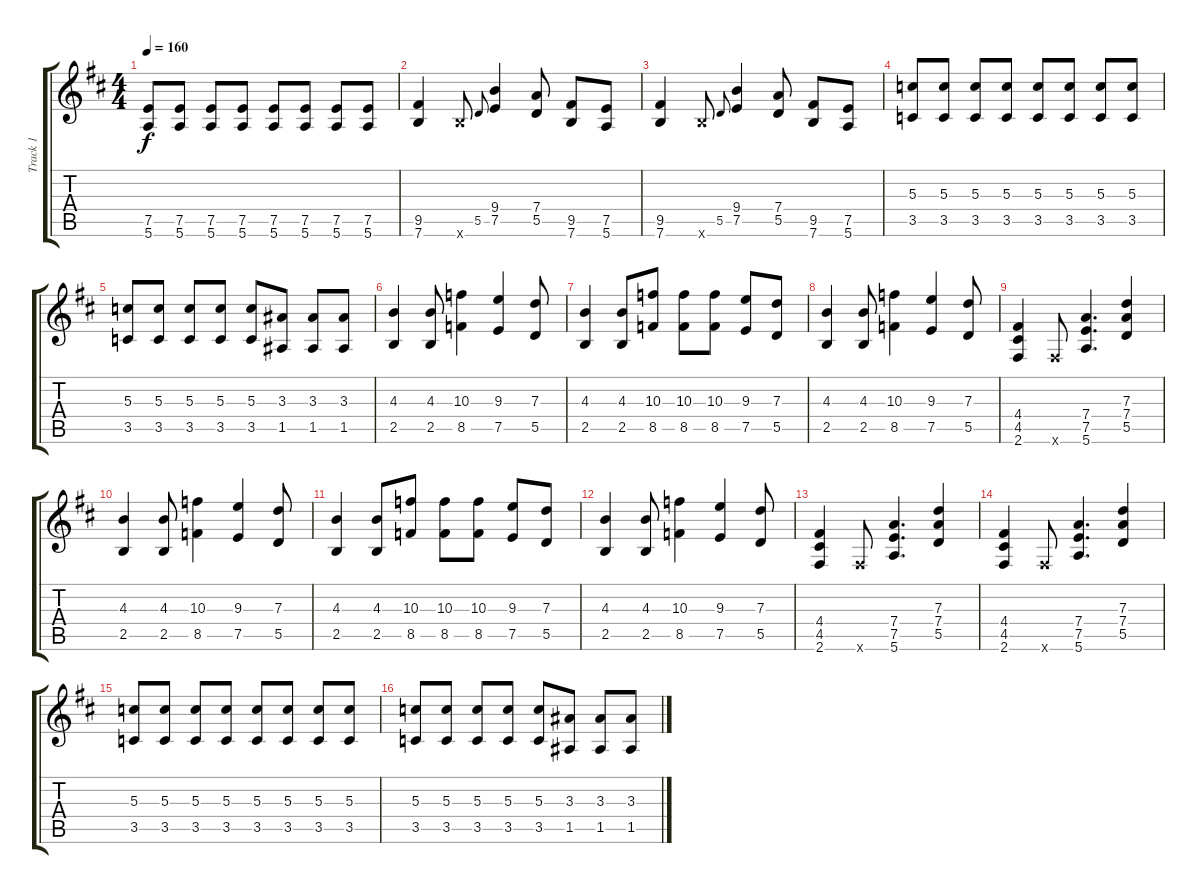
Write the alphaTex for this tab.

\track ("Track 1" "Track 1") {instrument overdrivenguitar}
\staff {score tabs}
\tuning (E4 B3 G3 D3 A2 E2) {hide}
\ts (4 4)
\tempo 160
\clef g2
\ks bminor
(7.5 5.6).8{dy f} (7.5 5.6).8 (7.5 5.6).8 (7.5 5.6).8 (7.5 5.6).8 (7.5 5.6).8 (7.5 5.6).8 (7.5 5.6).8 |
(9.5 7.6).4 7.6{x}.8 5.5.8{gr onbeat} (9.4 7.5).4 (7.4 5.5).8 (9.5 7.6).8 (7.5 5.6).8 |
(9.5 7.6).4 7.6{x}.8 5.5.8{gr onbeat} (9.4 7.5).4 (7.4 5.5).8 (9.5 7.6).8 (7.5 5.6).8 |
(5.3 3.5).8 (5.3 3.5).8 (5.3 3.5).8 (5.3 3.5).8 (5.3 3.5).8 (5.3 3.5).8 (5.3 3.5).8 (5.3 3.5).8 |
(5.3 3.5).8 (5.3 3.5).8 (5.3 3.5).8 (5.3 3.5).8 (5.3 3.5).8 (3.3 1.5).8 (3.3 1.5).8 (3.3 1.5).8 |
(4.3 2.5).4 (4.3 2.5).8 (10.3 8.5).4 (9.3 7.5).4 (7.3 5.5).8 |
(4.3 2.5).4 (4.3 2.5).8 (10.3 8.5).8 (10.3 8.5).8 (10.3 8.5).8 (9.3 7.5).8 (7.3 5.5).8 |
(4.3 2.5).4 (4.3 2.5).8 (10.3 8.5).4 (9.3 7.5).4 (7.3 5.5).8 |
(4.4 4.5 2.6).4 2.6{x}.8 (7.4 7.5 5.6).4{d} (7.3 7.4 5.5).4 |
(4.3 2.5).4 (4.3 2.5).8 (10.3 8.5).4 (9.3 7.5).4 (7.3 5.5).8 |
(4.3 2.5).4 (4.3 2.5).8 (10.3 8.5).8 (10.3 8.5).8 (10.3 8.5).8 (9.3 7.5).8 (7.3 5.5).8 |
(4.3 2.5).4 (4.3 2.5).8 (10.3 8.5).4 (9.3 7.5).4 (7.3 5.5).8 |
(4.4 4.5 2.6).4 2.6{x}.8 (7.4 7.5 5.6).4{d} (7.3 7.4 5.5).4 |
(4.4 4.5 2.6).4 2.6{x}.8 (7.4 7.5 5.6).4{d} (7.3 7.4 5.5).4 |
(5.3 3.5).8 (5.3 3.5).8 (5.3 3.5).8 (5.3 3.5).8 (5.3 3.5).8 (5.3 3.5).8 (5.3 3.5).8 (5.3 3.5).8 |
(5.3 3.5).8 (5.3 3.5).8 (5.3 3.5).8 (5.3 3.5).8 (5.3 3.5).8 (3.3 1.5).8 (3.3 1.5).8 (3.3 1.5).8
